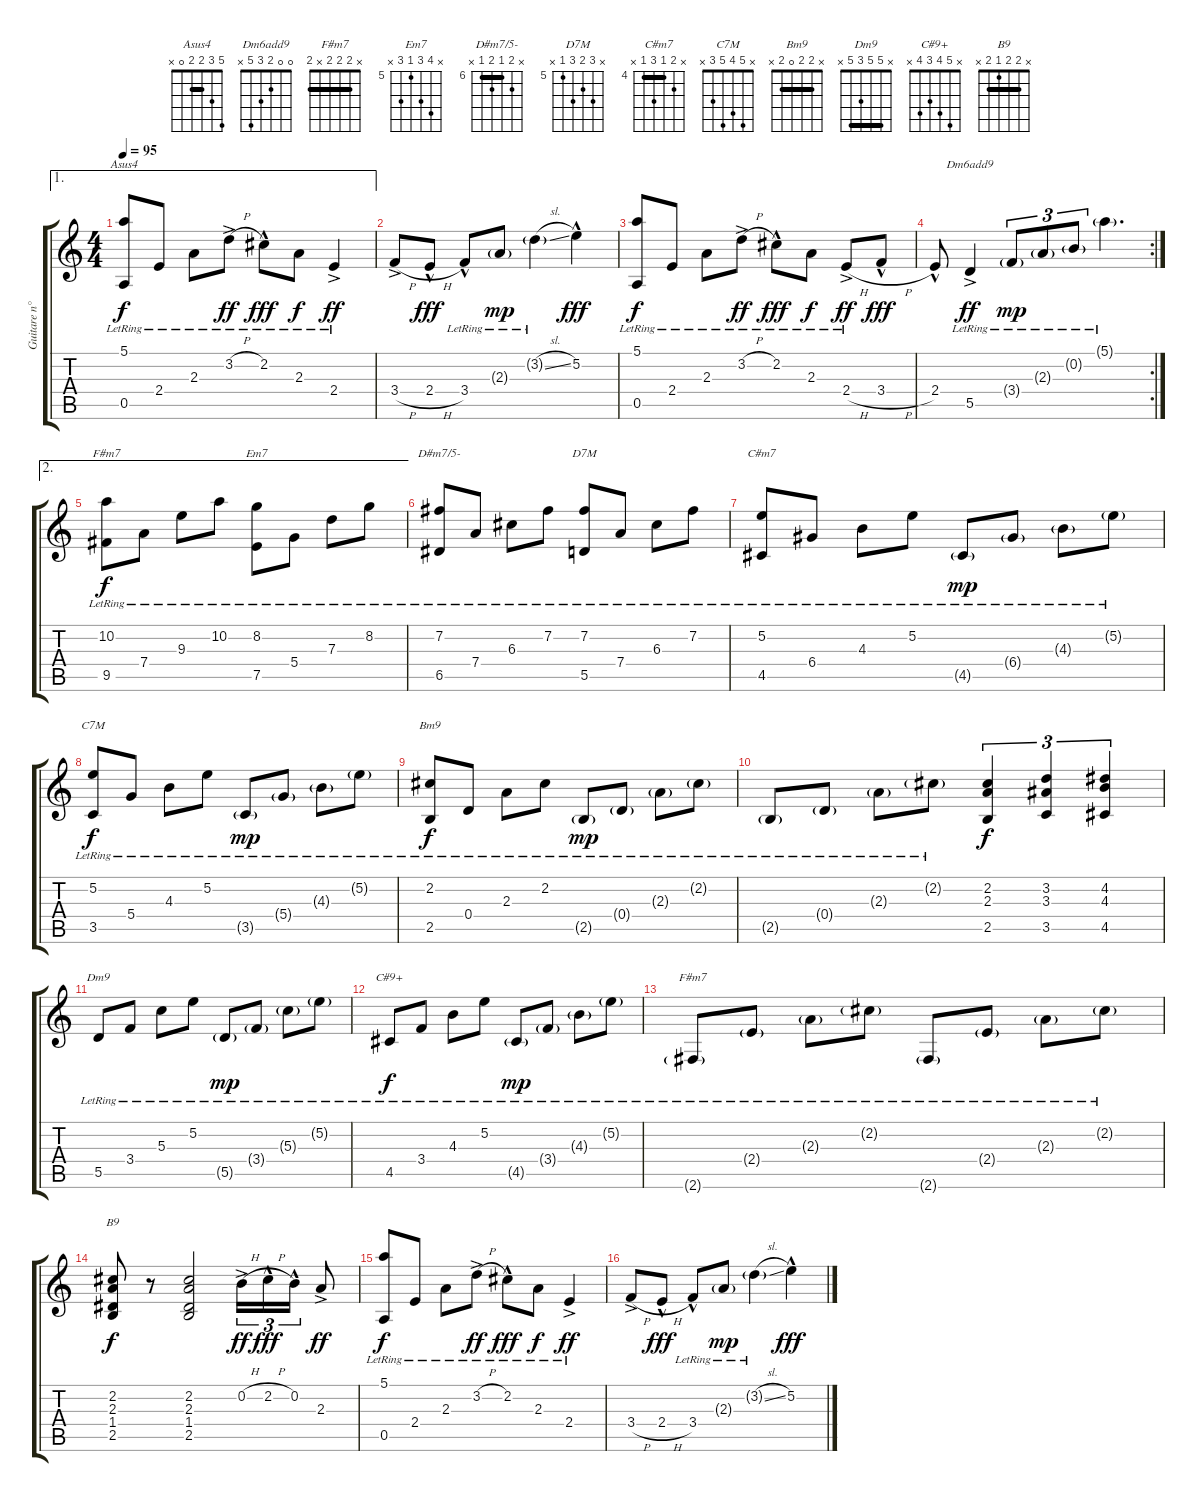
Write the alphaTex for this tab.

\track ("Guitare n°1" "Guitare n°") {instrument acousticguitarnylon}
\staff {score tabs}
\tuning (E4 B3 G3 D3 A2 E2) {hide}
\chord ("Asus4" 5 3 2 2 0 x) {barre 2}
\chord ("Dm6add9" 0 0 2 3 5 x)
\chord ("F#m7" x 10 9 7 9 x) {firstfret 7}
\chord ("Em7" x 8 7 5 7 x) {firstfret 5}
\chord ("D#m7/5-" x 7 6 7 6 x) {firstfret 6 barre 6}
\chord ("D7M" x 7 6 7 5 x) {firstfret 5}
\chord ("C#m7" x 5 4 6 4 x) {firstfret 4 barre 4}
\chord ("C7M" x 5 4 5 3 x)
\chord ("Bm9" x 2 2 0 2 x) {barre 2}
\chord ("Dm9" x 5 5 3 5 x) {barre 5}
\chord ("C#9+" x 5 4 3 4 x)
\chord ("F#m7" x 2 2 2 x 2) {barre 2}
\chord ("B9" x 2 2 1 2 x) {barre 2}
\ae 1
\ts (4 4)
\tempo 95
\clef g2
\ks c
(5.1 0.5{lr}).8{ch "Asus4" dy f} 2.4{lr}.8 2.3{lr}.8 3.2{h ac lr}.8{dy ff} 2.2{hac lr}.8{dy fff} 2.3{lr}.8{dy f} 2.4{ac lr}.4{dy ff} |
3.4{h ac}.8 2.4{h hac}.8{dy fff} 3.4{hac lr}.8 2.3{g lr}.8{dy mp} 3.2{sl g lr}.4 5.2{hac}.4{dy fff} |
(5.1 0.5{lr}).8{dy f} 2.4{lr}.8 2.3{lr}.8 3.2{h ac lr}.8{dy ff} 2.2{hac lr}.8{dy fff} 2.3{lr}.8{dy f} 2.4{h ac lr}.8{dy ff} 3.4{h hac}.8{dy fff} |
\rc 2
2.4{hac}.8 5.5{ac lr}.4{ch "Dm6add9" dy ff} 3.4{g lr}.8{tu (3 2) dy mp} 2.3{g lr}.8{tu (3 2)} 0.2{g lr}.8{tu (3 2)} 5.1{g lr}.4{d} |
\ae 2
(10.2{lr} 9.5{lr}).8{ch "F#m7" dy f} 7.4{lr}.8 9.3{lr}.8 10.2{lr}.8 (8.2{lr} 7.5{lr}).8{ch "Em7"} 5.4{lr}.8 7.3{lr}.8 8.2{lr}.8 |
(7.2{lr} 6.5{lr}).8{ch "D#m7/5-"} 7.4{lr}.8 6.3{lr}.8 7.2{lr}.8 (7.2{lr} 5.5{lr}).8{ch "D7M"} 7.4{lr}.8 6.3{lr}.8 7.2{lr}.8 |
(5.2{lr} 4.5{lr}).8{ch "C#m7"} 6.4{lr}.8 4.3{lr}.8 5.2{lr}.8 4.5{g lr}.8{dy mp} 6.4{g lr}.8 4.3{g lr}.8 5.2{g lr}.8 |
(5.2{lr} 3.5{lr}).8{ch "C7M" dy f} 5.4{lr}.8 4.3{lr}.8 5.2{lr}.8 3.5{g lr}.8{dy mp} 5.4{g lr}.8 4.3{g lr}.8 5.2{g lr}.8 |
(2.2{lr} 2.5{lr}).8{ch "Bm9" dy f} 0.4{lr}.8 2.3{lr}.8 2.2{lr}.8 2.5{g lr}.8{dy mp} 0.4{g lr}.8 2.3{g lr}.8 2.2{g lr}.8 |
2.5{g lr}.8 0.4{g lr}.8 2.3{g lr}.8 2.2{g lr}.8 (2.2 2.3 2.5).4{tu (3 2) dy f} (3.2 3.3 3.5).4{tu (3 2)} (4.2 4.3 4.5).4{tu (3 2)} |
5.5{lr}.8{ch "Dm9"} 3.4{lr}.8 5.3{lr}.8 5.2{lr}.8 5.5{g lr}.8{dy mp} 3.4{g lr}.8 5.3{g lr}.8 5.2{g lr}.8 |
4.5{lr}.8{ch "C#9+" dy f} 3.4{lr}.8 4.3{lr}.8 5.2{lr}.8 4.5{g lr}.8{dy mp} 3.4{g lr}.8 4.3{g lr}.8 5.2{g lr}.8 |
2.6{g lr}.8{ch "F#m7"} 2.4{g lr}.8 2.3{g lr}.8 2.2{g lr}.8 2.6{g lr}.8 2.4{g lr}.8 2.3{g lr}.8 2.2{g lr}.8 |
(2.2 2.3 1.4 2.5).8{ch "B9" dy f} r.8 (2.2 2.3 1.4 2.5).2 0.2{h ac}.16{tu (3 2) dy ff} 2.2{h hac}.16{tu (3 2) dy fff} 0.2{hac}.16{tu (3 2)} 2.3{ac}.8{dy ff} |
(5.1 0.5{lr}).8{dy f} 2.4{lr}.8 2.3{lr}.8 3.2{h ac lr}.8{dy ff} 2.2{hac lr}.8{dy fff} 2.3{lr}.8{dy f} 2.4{ac lr}.4{dy ff} |
3.4{h ac}.8 2.4{h hac}.8{dy fff} 3.4{hac lr}.8 2.3{g lr}.8{dy mp} 3.2{sl g lr}.4 5.2{hac}.4{dy fff}
